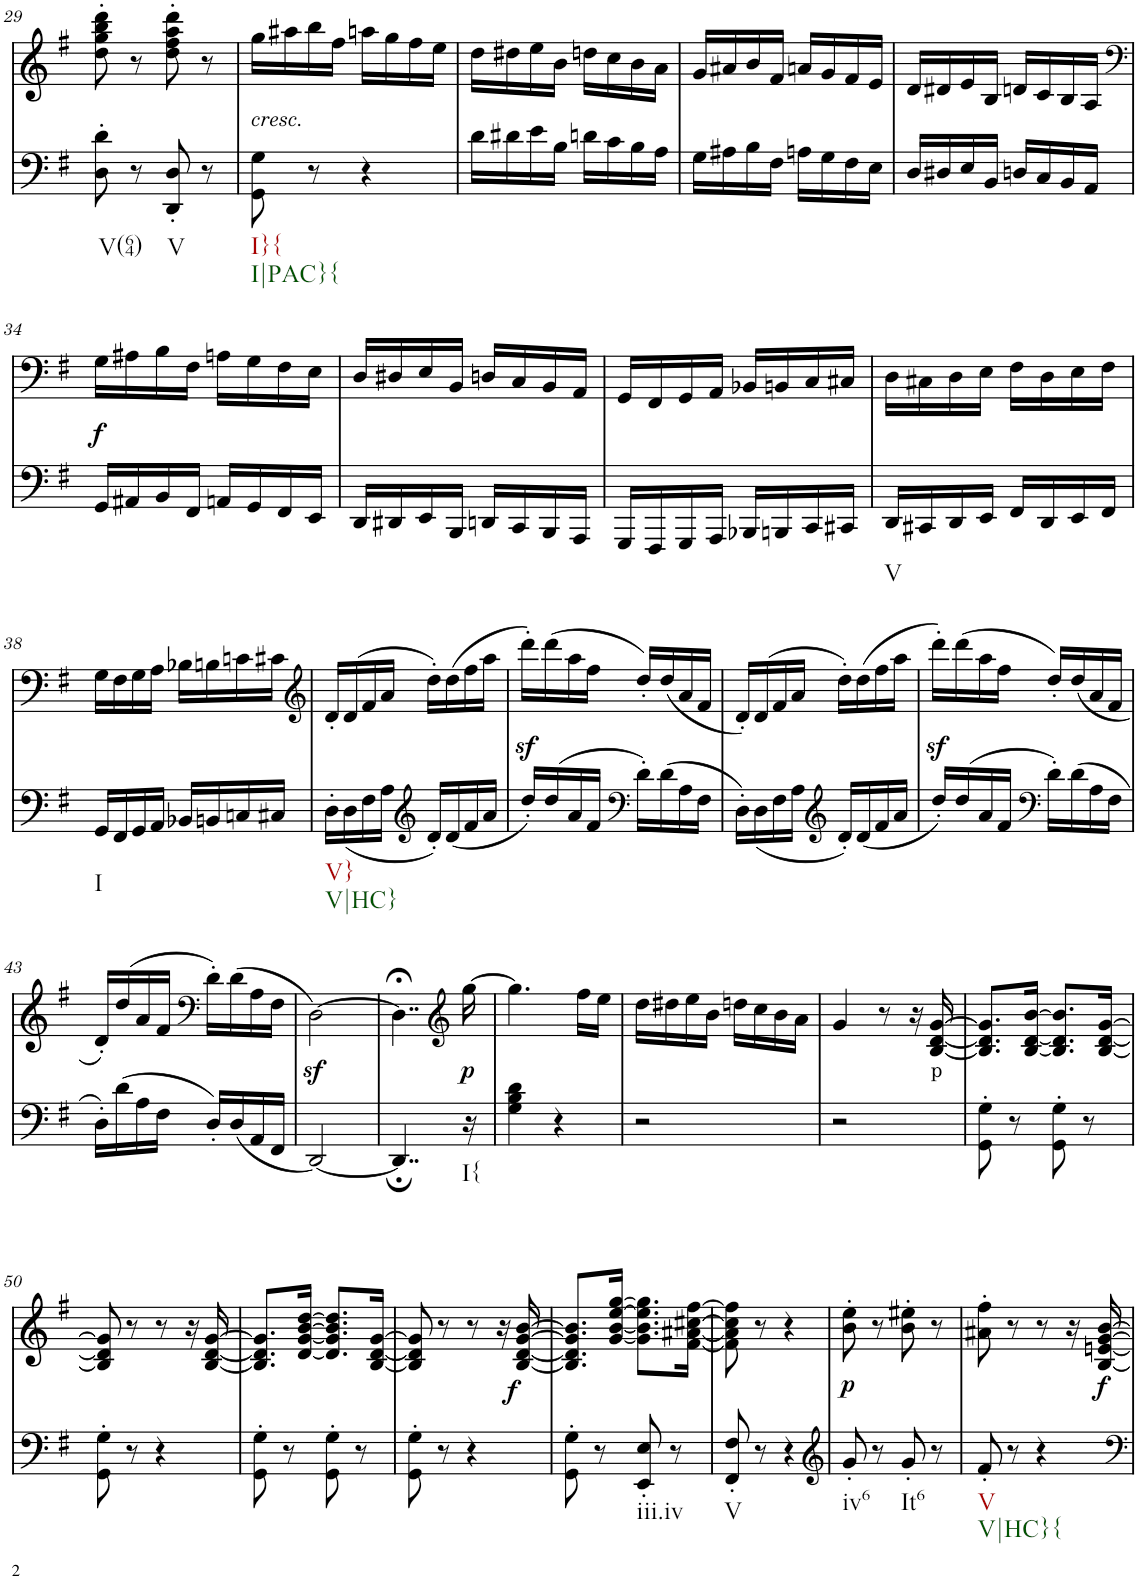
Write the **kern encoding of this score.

**kern	**dynam	**kern	**text	**dynam
*part2	*part2	*part1	*part1	*part1
*staff2	*staff2	*staff1	*staff1	*staff1
*I"piano	*	*I"piano	*	*
*I'Pno	*	*I'Pno	*	*
!!LO:PB:g=z
*clefF4	*	*clefG2	*	*
*k[f#]	*	*k[f#]	*	*
*G:	*	*G:	*	*
*M2/4	*	*M2/4	*	*
=29	=29	=29	=29	=29
!LO:TX:b:t=V(64)	!	!	!	!
8D\' 8d\'	.	8dd\' 8gg\' 8bb\' 8ddd\'	.	.
8r	.	8r	.	.
!LO:TX:b:t=V	!	!	!	!
8DD/' 8D/'	.	8dd\' 8ff#\' 8aa\' 8ddd\'	.	.
8r	.	8r	.	.
=30	=30	=30	=30	=30
!	!	!LO:TX:b:i:t=cresc.	!	!
!LO:TX:b:t=I}{	!	!	!	!
!LO:TX:b:t=I|PAC}{	!	!	!	!
!	!	!	!LO:LY:b	!
8GG\ 8G\	.	16gg\LL	<	.
.	.	16aa#X\	.	.
8r	.	16bb\	.	.
.	.	16ff#\JJ	.	.
4r	.	16aan\LL	.	.
.	.	16gg\	.	.
.	.	16ff#\	.	.
.	.	16ee\JJ	.	.
=31	=31	=31	=31	=31
16d\LL	.	16dd\LL	.	.
16d#X\	.	16dd#X\	.	.
16e\	.	16ee\	.	.
16B\JJ	.	16b\JJ	.	.
16dn\LL	.	16ddn\LL	.	.
16c\	.	16cc\	.	.
16B\	.	16b\	.	.
16A\JJ	.	16a\JJ	.	.
=32	=32	=32	=32	=32
16G\LL	.	16g/LL	.	.
16A#X\	.	16a#X/	.	.
16B\	.	16b/	.	.
16F#\JJ	.	16f#/JJ	.	.
16An\LL	.	16an/LL	.	.
16G\	.	16g/	.	.
16F#\	.	16f#/	.	.
16E\JJ	.	16e/JJ	.	.
=33	=33	=33	=33	=33
16D/LL	.	16d/LL	.	.
16D#X/	.	16d#X/	.	.
16E/	.	16e/	.	.
16BB/JJ	.	16B/JJ	.	.
16Dn/LL	.	16dn/LL	.	.
16C/	.	16c/	.	.
16BB/	.	16B/	.	.
16AA/JJ	.	16A/JJ	.	.
!!LO:LB:g=z
=34	=34	=34	=34	=34
*	*	*clefF4	*	*
!	!	!	!LO:LY:b	!LO:DY:b
16GG/LL	.	16G\LL	f	f
16AA#X/	.	16A#X\	.	.
16BB/	.	16B\	.	.
16FF#/JJ	.	16F#\JJ	.	.
16AAn/LL	.	16An\LL	.	.
16GG/	.	16G\	.	.
16FF#/	.	16F#\	.	.
16EE/JJ	.	16E\JJ	.	.
=35	=35	=35	=35	=35
16DD/LL	.	16D/LL	.	.
16DD#X/	.	16D#X/	.	.
16EE/	.	16E/	.	.
16BBB/JJ	.	16BB/JJ	.	.
16DDn/LL	.	16Dn/LL	.	.
16CC/	.	16C/	.	.
16BBB/	.	16BB/	.	.
16AAA/JJ	.	16AA/JJ	.	.
=36	=36	=36	=36	=36
16GGG/LL	.	16GG/LL	.	.
16FFF#/	.	16FF#/	.	.
16GGG/	.	16GG/	.	.
16AAA/JJ	.	16AA/JJ	.	.
16BBB-X/LL	.	16BB-X/LL	.	.
16BBBn/	.	16BBn/	.	.
16CC/	.	16C/	.	.
16CC#X/JJ	.	16C#X/JJ	.	.
=37	=37	=37	=37	=37
!LO:TX:b:t=V	!	!	!	!
16DD/LL	.	16D\LL	.	.
16CC#X/	.	16C#X\	.	.
16DD/	.	16D\	.	.
16EE/JJ	.	16E\JJ	.	.
16FF#/LL	.	16F#\LL	.	.
16DD/	.	16D\	.	.
16EE/	.	16E\	.	.
16FF#/JJ	.	16F#\JJ	.	.
!!LO:LB:g=z
=38	=38	=38	=38	=38
!LO:TX:b:t=I	!	!	!	!
16GG/LL	.	16G\LL	.	.
16FF#/	.	16F#\	.	.
16GG/	.	16G\	.	.
16AA/JJ	.	16A\JJ	.	.
16BB-X/LL	.	16B-X\LL	.	.
16BBn/	.	16Bn\	.	.
16Cn/	.	16cn\	.	.
16C#X/JJ	.	16c#X\JJ	.	.
=39	=39	=39	=39	=39
*	*	*clefG2	*	*
!LO:TX:b:t=V}	!	!	!	!
!LO:TX:b:t=V|HC}	!	!	!	!
16D'\LL	.	16d'/LL	.	.
(<16D\	.	(16d/	.	.
16F#\	.	16f#/	.	.
16A\JJ	.	16a/JJ	.	.
*clefG2	*	*	*	*
16d'/LL)	.	16dd'\LL)	.	.
(16d/	.	(16dd\	.	.
16f#/	.	16ff#\	.	.
16a/JJ	.	16aa\JJ	.	.
=40	=40	=40	=40	=40
!	!	!	!LO:LY:b	!
16dd'/LL)	.	16dddz<'\LL)	sf	.
(>16dd/	.	(16ddd\	.	.
16a/	.	16aa\	.	.
16f#/JJ	.	16ff#\JJ	.	.
*clefF4	*	*	*	*
16d'\LL)	.	16dd'/LL)	.	.
(16d\	.	(16dd/	.	.
16A\	.	16a/	.	.
16F#\JJ	.	16f#/JJ	.	.
=41	=41	=41	=41	=41
16D'\LL)	.	16d'/LL)	.	.
(<16D\	.	(16d/	.	.
16F#\	.	16f#/	.	.
16A\JJ	.	16a/JJ	.	.
*clefG2	*	*	*	*
16d'/LL)	.	16dd'\LL)	.	.
(16d/	.	(16dd\	.	.
16f#/	.	16ff#\	.	.
16a/JJ	.	16aa\JJ	.	.
=42	=42	=42	=42	=42
!	!	!	!LO:LY:b	!
16dd'/LL)	.	16dddz<'\LL)	sf	.
(16dd/	.	(>16ddd\	.	.
16a/	.	16aa\	.	.
16f#/JJ	.	16ff#\JJ	.	.
*clefF4	*	*	*	*
16d'\LL)	.	16dd'/LL)	.	.
(16d\	.	(16dd/	.	.
16A\	.	16a/	.	.
16F#\JJ	.	16f#/JJ	.	.
!!LO:LB:g=z
=43	=43	=43	=43	=43
16D'\LL)	.	16d'/LL)	.	.
(16d\	.	(16dd/	.	.
16A\	.	16a/	.	.
16F#\JJ	.	16f#/JJ	.	.
*	*	*clefF4	*	*
16D'/LL)	.	16d'\LL)	.	.
(16D/	.	(16d\	.	.
16AA/	.	16A\	.	.
16FF#/JJ	.	16F#\JJ	.	.
=44	=44	=44	=44	=44
!	!	!	!LO:LY:b	!
[2DD/)	.	[2Dz<\)	sf	.
=45	=45	=45	=45	=45
4..DD;/]	.	4..D;<\]	.	.
*	*	*clefG2	*	*
!LO:TX:b:t=I{	!	!	!	!
!	!	!	!LO:LY:b	!LO:DY:b
16r	.	[16gg\	f	p
=46	=46	=46	=46	=46
4G\ 4B\ 4d\	.	4.gg\]	.	.
4r	.	.	.	.
.	.	16ff#\LL	.	.
.	.	16ee\JJ	.	.
=47	=47	=47	=47	=47
2r	.	16dd\LL	.	.
.	.	16dd#X\	.	.
.	.	16ee\	.	.
.	.	16b\JJ	.	.
.	.	16ddn\LL	.	.
.	.	16cc\	.	.
.	.	16b\	.	.
.	.	16a\JJ	.	.
=48	=48	=48	=48	=48
2r	.	4g/	.	.
.	.	8r	.	.
.	.	16r	.	.
!	!	!	!LO:LY:b	!
.	.	[16B/ [16d/ [16g/	p	.
=49	=49	=49	=49	=49
8GG\' 8G\'	.	8.B/] 8.d/] 8.g/]L	.	.
8r	.	.	.	.
.	.	[16B/ [16d/ [16b/Jk	.	.
8GG\' 8G\'	.	8.B/] 8.d/] 8.b/]L	.	.
8r	.	.	.	.
.	.	[16B/ [16d/ [16g/Jk	.	.
!!LO:LB:g=z
=50	=50	=50	=50	=50
8GG\' 8G\'	.	8B/] 8d/] 8g/]	.	.
8r	.	8r	.	.
4r	.	8r	.	.
.	.	16r	.	.
.	.	[16B/ [16d/ [16g/	.	.
=51	=51	=51	=51	=51
8GG\' 8G\'	.	8.B/] 8.d/] 8.g/]L	.	.
8r	.	.	.	.
.	.	[16d/ [16g/ [16b/ [16dd/Jk	.	.
8GG\' 8G\'	.	8.d/] 8.g/] 8.b/] 8.dd/]L	.	.
8r	.	.	.	.
.	.	[16B/ [16d/ [16g/Jk	.	.
=52	=52	=52	=52	=52
8GG\' 8G\'	.	8B/] 8d/] 8g/]	.	.
8r	.	8r	.	.
!	!LO:DY:a	!	!	!
4r	f	8r	.	.
.	.	16r	.	.
!	!	!	!LO:LY:b	!
.	.	[16B/ [16d/ [16g/ [16b/	f	.
=53	=53	=53	=53	=53
8GG\' 8G\'	.	8.B/] 8.d/] 8.g/] 8.b/]L	.	.
8r	.	.	.	.
.	.	[16g/ [16b/ [16ee/ [16gg/Jk	.	.
!LO:TX:b:t=iii.iv	!	!	!	!
8EE/' 8E/'	.	8.g\] 8.b\] 8.ee\] 8.gg\]L	.	.
8r	.	.	.	.
.	.	[16f#\ [16a#X\ [16cc#X\ [16ff#\Jk	.	.
=54	=54	=54	=54	=54
!LO:TX:b:t=V	!	!	!	!
8FF#/' 8F#/'	.	8f#\] 8a#\] 8cc#\] 8ff#\]	.	.
8r	.	8r	.	.
4r	.	4r	.	.
=55	=55	=55	=55	=55
*clefG2	*	*	*	*
!LO:TX:b:t=iv6	!	!	!	!
!	!	!	!LO:LY:b	!LO:DY:b
8g'/	.	8b\' 8ee\'	p	p
8r	.	8r	.	.
!LO:TX:b:t=It6	!	!	!	!
8g'/	.	8b\' 8ee#X\'	.	.
8r	.	8r	.	.
=56	=56	=56	=56	=56
!LO:TX:b:t=V	!	!	!	!
!LO:TX:b:t=V|HC}{	!	!	!	!
8f#'/	.	8a#X\' 8ff#\'	.	.
8r	.	8r	.	.
!	!LO:DY:a	!	!	!
4r	f	8r	.	.
.	.	16r	.	.
!	!	!	!LO:LY:b	!
.	.	[16B/ [16en/ [16g/ [16b/	f	.
=	=	=	=	=
*-	*-	*-	*-	*-
